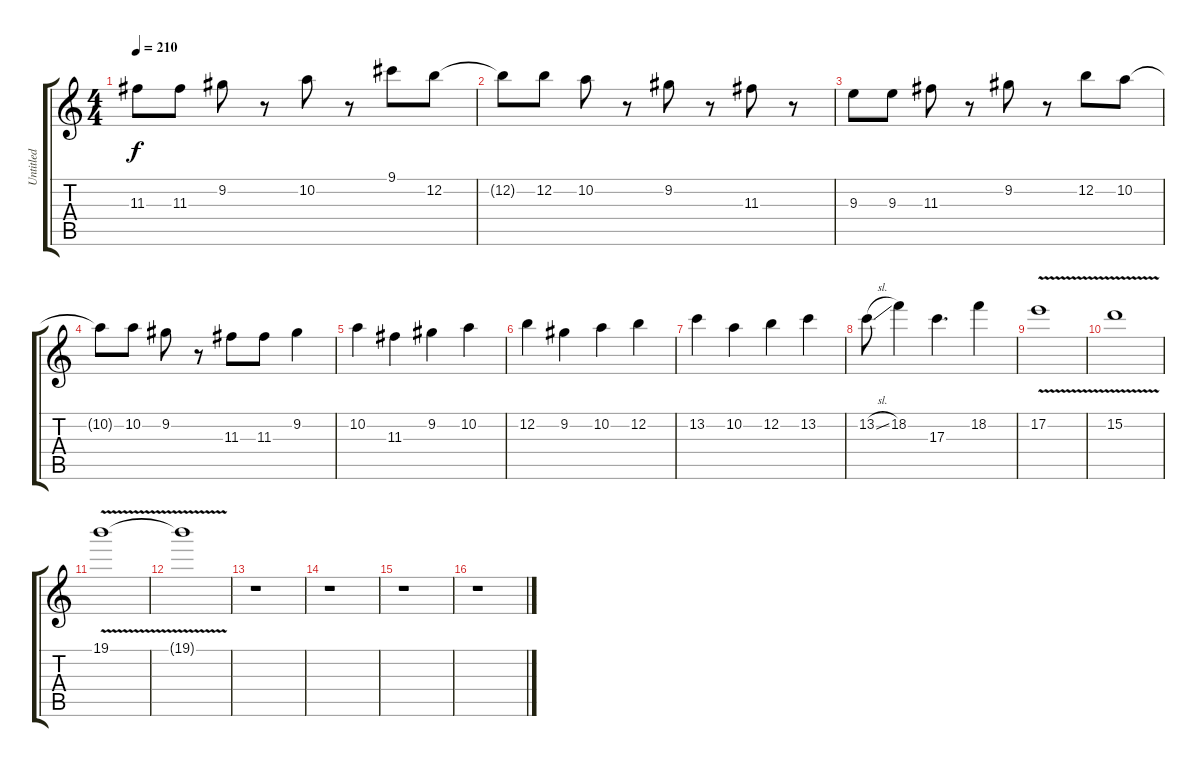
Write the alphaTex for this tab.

\track ("Untitled" "Untitled") {instrument distortionguitar}
\staff {score tabs}
\tuning (E4 B3 G3 D3 A2 E2) {hide}
\ts (4 4)
\tempo 210
\clef g2
\ks c
11.3.8{dy f} 11.3.8 9.2.8 r.8 10.2.8 r.8 9.1.8 12.2.8 |
12.2{t}.8 12.2.8 10.2.8 r.8 9.2.8 r.8 11.3.8 r.8 |
9.3.8 9.3.8 11.3.8 r.8 9.2.8 r.8 12.2.8 10.2.8 |
10.2{t}.8 10.2.8 9.2.8 r.8 11.3.8 11.3.8 9.2.4 |
10.2.4 11.3.4 9.2.4 10.2.4 |
12.2.4 9.2.4 10.2.4 12.2.4 |
13.2.4 10.2.4 12.2.4 13.2.4 |
13.2{sl}.8 18.2.4 17.3.4{d} 18.2.4 |
17.2{v}.1 |
15.2{v}.1 |
19.1{v}.1 |
19.1{v t}.1 |
r.1 |
r.1 |
r.1 |
r.1
